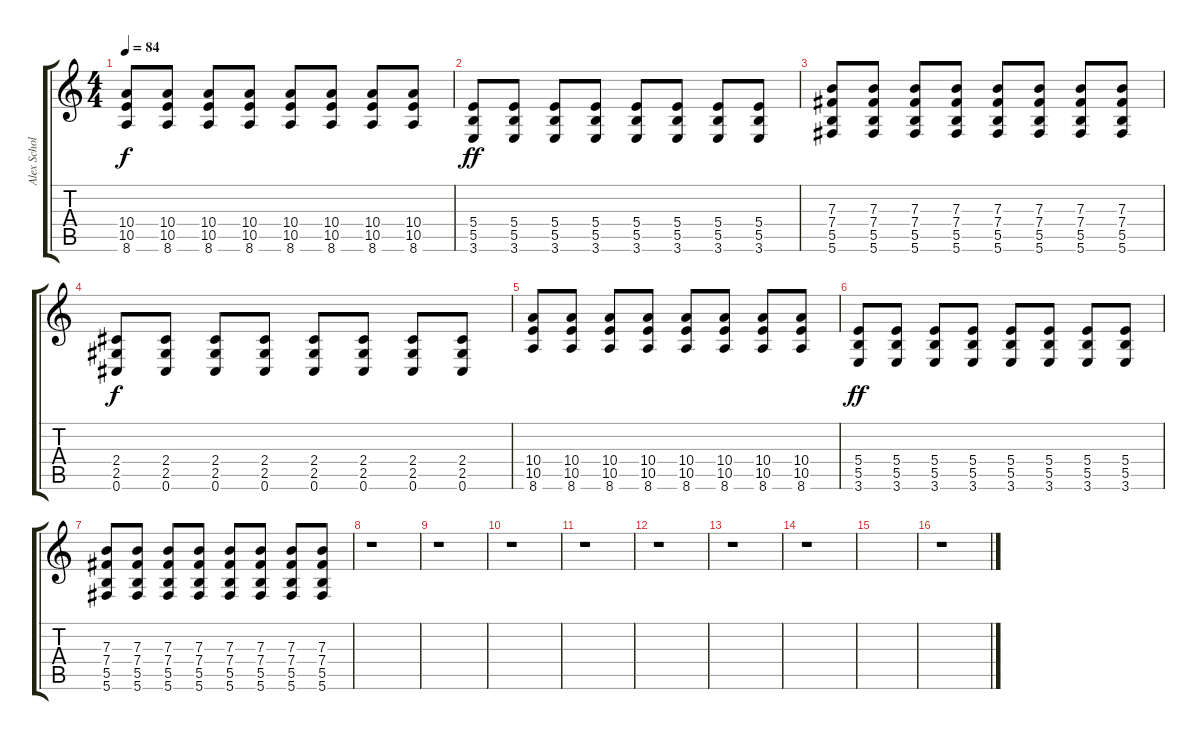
\track ("Alex Scholpp " "Alex Schol") {instrument distortionguitar}
\staff {score tabs}
\tuning (Db4 Ab3 E3 B2 Gb2 Db2) {hide}
\ts (4 4)
\tempo 84
\clef g2
\ks c
(10.4 10.5 8.6).8{dy f} (10.4 10.5 8.6).8 (10.4 10.5 8.6).8 (10.4 10.5 8.6).8 (10.4 10.5 8.6).8 (10.4 10.5 8.6).8 (10.4 10.5 8.6).8 (10.4 10.5 8.6).8 |
(5.4 5.5 3.6).8{dy ff} (5.4 5.5 3.6).8 (5.4 5.5 3.6).8 (5.4 5.5 3.6).8 (5.4 5.5 3.6).8 (5.4 5.5 3.6).8 (5.4 5.5 3.6).8 (5.4 5.5 3.6).8 |
(7.3 7.4 5.5 5.6).8 (7.3 7.4 5.5 5.6).8 (7.3 7.4 5.5 5.6).8 (7.3 7.4 5.5 5.6).8 (7.3 7.4 5.5 5.6).8 (7.3 7.4 5.5 5.6).8 (7.3 7.4 5.5 5.6).8 (7.3 7.4 5.5 5.6).8 |
(2.4 2.5 0.6).8{dy f} (2.4 2.5 0.6).8 (2.4 2.5 0.6).8 (2.4 2.5 0.6).8 (2.4 2.5 0.6).8 (2.4 2.5 0.6).8 (2.4 2.5 0.6).8 (2.4 2.5 0.6).8 |
(10.4 10.5 8.6).8 (10.4 10.5 8.6).8 (10.4 10.5 8.6).8 (10.4 10.5 8.6).8 (10.4 10.5 8.6).8 (10.4 10.5 8.6).8 (10.4 10.5 8.6).8 (10.4 10.5 8.6).8 |
(5.4 5.5 3.6).8{dy ff} (5.4 5.5 3.6).8 (5.4 5.5 3.6).8 (5.4 5.5 3.6).8 (5.4 5.5 3.6).8 (5.4 5.5 3.6).8 (5.4 5.5 3.6).8 (5.4 5.5 3.6).8 |
(7.3 7.4 5.5 5.6).8 (7.3 7.4 5.5 5.6).8 (7.3 7.4 5.5 5.6).8 (7.3 7.4 5.5 5.6).8 (7.3 7.4 5.5 5.6).8 (7.3 7.4 5.5 5.6).8 (7.3 7.4 5.5 5.6).8 (7.3 7.4 5.5 5.6).8 |
r.1 |
r.1 |
r.1 |
r.1 |
r.1 |
r.1 |
r.1 |
|
r.1
